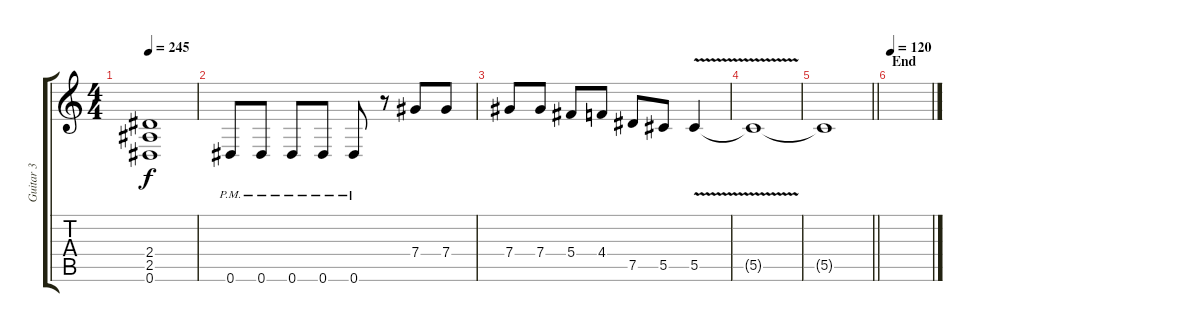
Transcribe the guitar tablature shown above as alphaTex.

\track ("Guitar 3" "Guitar 3") {instrument distortionguitar}
\staff {score tabs}
\tuning (Eb4 Bb3 Gb3 Db3 Ab2 Eb2) {hide}
\ts (4 4)
\tempo 245
\clef g2
\ks c
(2.4{t} 2.5{t} 0.6{t}).1{dy f} |
0.6{pm}.8 0.6{pm}.8 0.6{pm}.8 0.6{pm}.8 0.6{pm}.8 r.8 7.4.8 7.4.8 |
7.4.8 7.4.8 5.4.8 4.4.8 7.5.8 5.5.8 5.5{v}.4 |
5.5{t}.1 |
\barLineRight lightlight
5.5{t}.1 |
\section ("" "End")
\tempo 120
